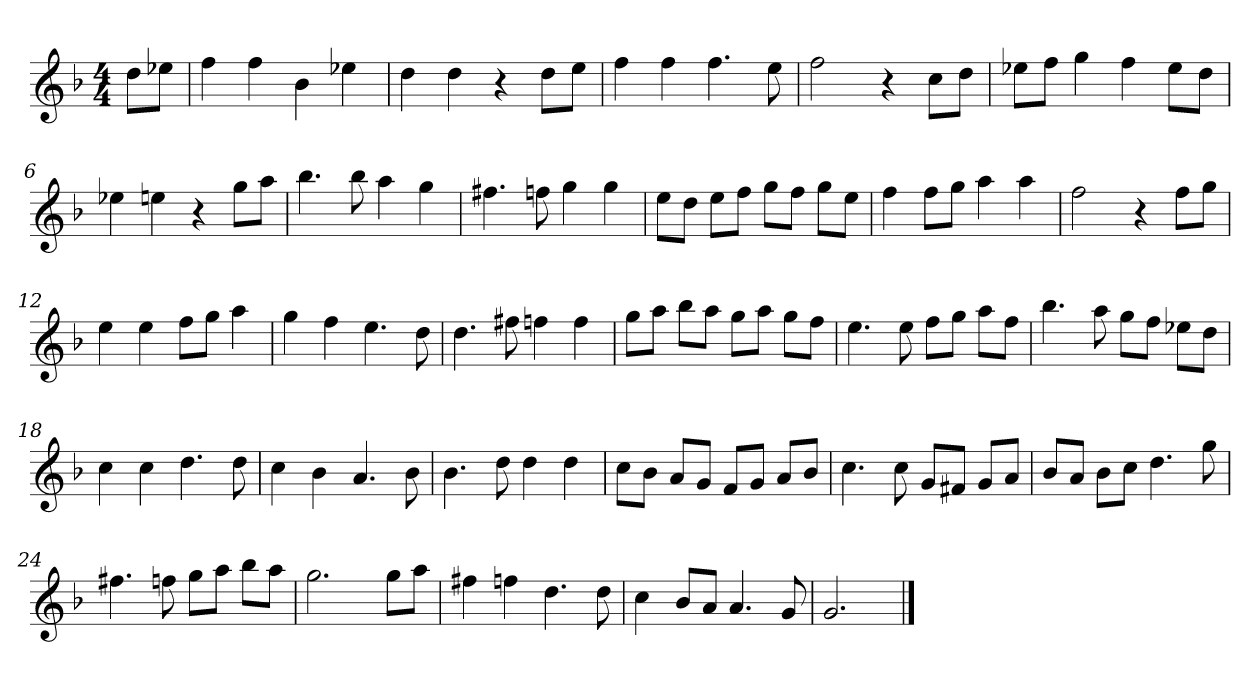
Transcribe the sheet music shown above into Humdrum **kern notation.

**kern
*part1
*staff1
*k[b-]
*M4/4
*MM120
=
8ddL
8ee-XJ
=1
4ff
4ff
4b-
4ee-X
=2
4dd
4dd
4r
8ddL
8eeJ
=3
4ff
4ff
4.ff
8ee
=4
2ff
4r
8ccL
8ddJ
=5
8ee-XL
8ffJ
4gg
4ff
8ee-L
8ddJ
=6
4ee-X
4een
4r
8ggL
8aaJ
=7
4.bb-
8bb-
4aa
4gg
=8
4.ff#X
8ffn
4gg
4gg
=9
8eeL
8ddJ
8eeL
8ffJ
8ggL
8ffJ
8ggL
8eeJ
=10
4ff
8ffL
8ggJ
4aa
4aa
=11
2ff
4r
8ffL
8ggJ
=12
4ee
4ee
8ffL
8ggJ
4aa
=13
4gg
4ff
4.ee
8dd
=14
4.dd
8ff#X
4ffn
4ff
=15
8ggL
8aaJ
8bb-L
8aaJ
8ggL
8aaJ
8ggL
8ffJ
=16
4.ee
8ee
8ffL
8ggJ
8aaL
8ffJ
=17
4.bb-
8aa
8ggL
8ffJ
8ee-XL
8ddJ
=18
4cc
4cc
4.dd
8dd
=19
4cc
4b-
4.a
8b-
=20
4.b-
8dd
4dd
4dd
=21
8ccL
8b-J
8aL
8gJ
8fL
8gJ
8aL
8b-J
=22
4.cc
8cc
8gL
8f#XJ
8gL
8aJ
=23
8b-L
8aJ
8b-L
8ccJ
4.dd
8gg
=24
4.ff#X
8ffn
8ggL
8aaJ
8bb-L
8aaJ
=25
2.gg
8ggL
8aaJ
=26
4ff#X
4ffn
4.dd
8dd
=27
4cc
8b-L
8aJ
4.a
8g
=28
2.g
==
*-
